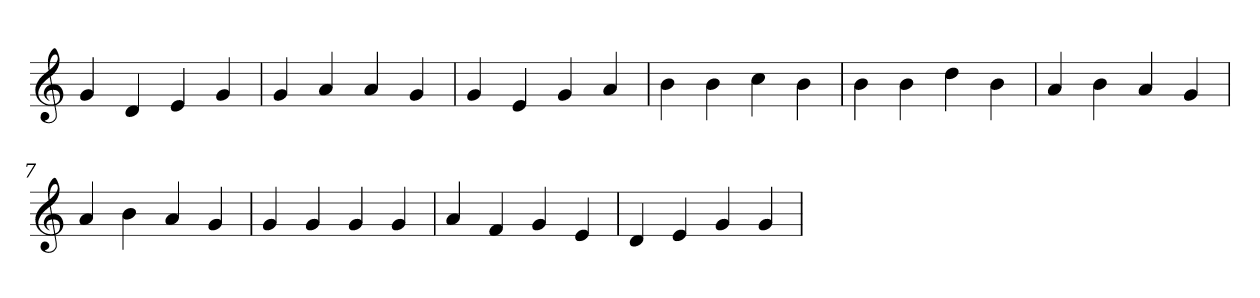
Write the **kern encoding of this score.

**kern
*part1
*staff1
*clefG2
=1
4g
4d
4e
4g
=2
4g
4a
4a
4g
=3
4g
4e
4g
4a
=4
4b
4b
4cc
4b
=5
4b
4b
4dd
4b
=6
4a
4b
4a
4g
=7
4a
4b
4a
4g
=8
4g
4g
4g
4g
=9
4a
4f
4g
4e
=10
4d
4e
4g
4g
=
*-
